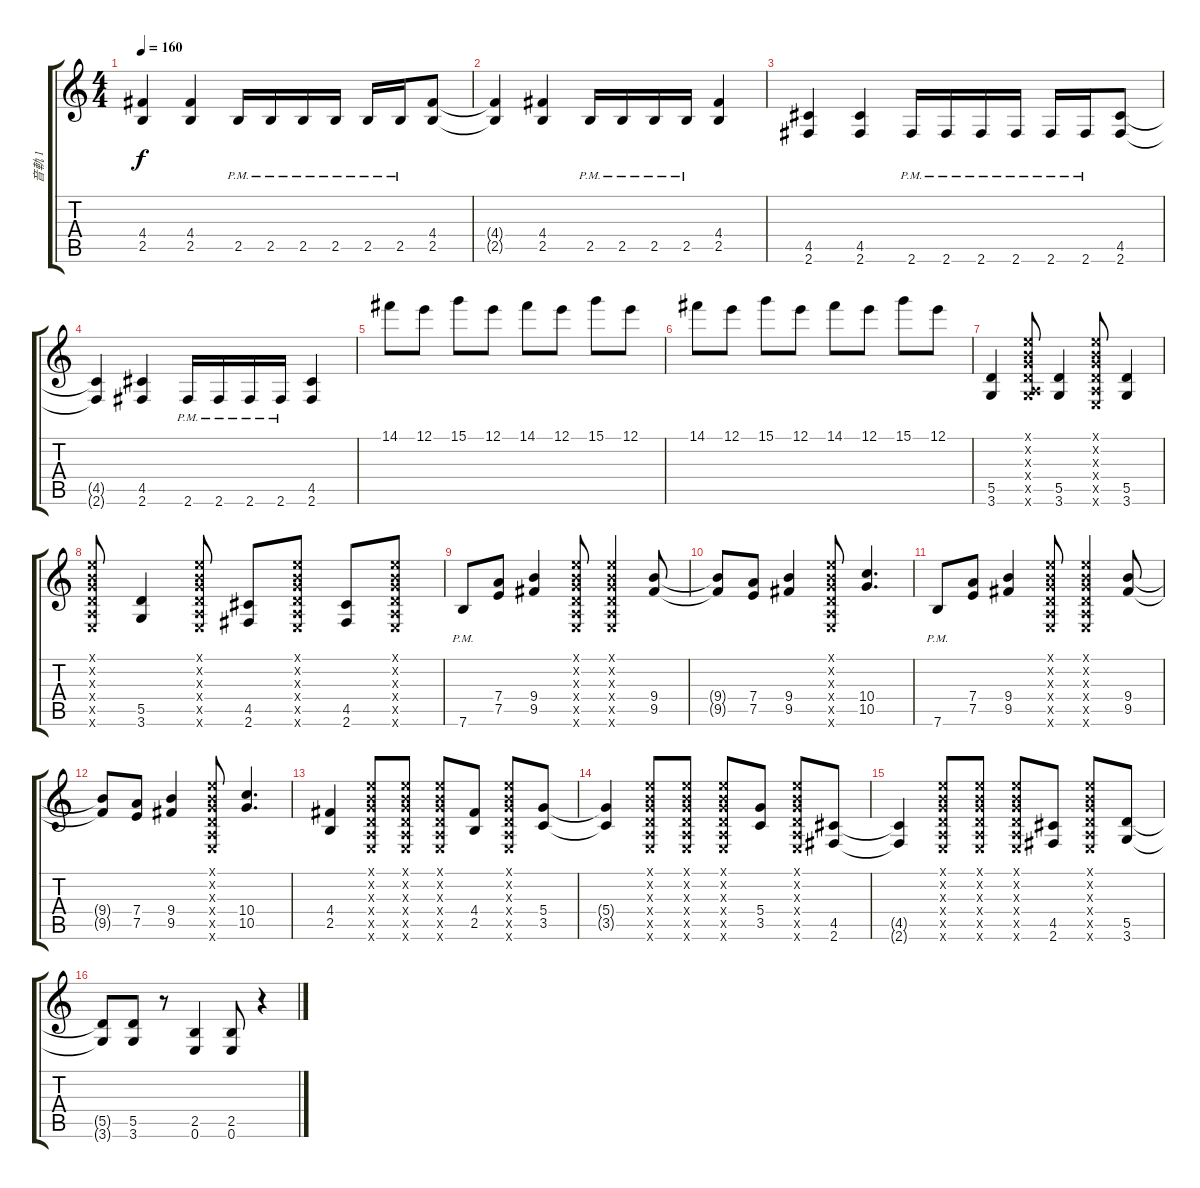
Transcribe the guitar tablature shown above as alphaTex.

\track ("音軌 1" "音軌 1") {instrument overdrivenguitar}
\staff {score tabs}
\tuning (E4 B3 G3 D3 A2 E2) {hide}
\ts (4 4)
\tempo 160
\clef g2
\ks c
(4.4 2.5).4{dy f} (4.4 2.5).4 2.5{pm}.16 2.5{pm}.16 2.5{pm}.16 2.5{pm}.16 2.5{pm}.16 2.5{pm}.16 (4.4 2.5).8 |
(4.4{t} 2.5{t}).4 (4.4 2.5).4 2.5{pm}.16 2.5{pm}.16 2.5{pm}.16 2.5{pm}.16 (4.4 2.5).4 |
(4.5 2.6).4 (4.5 2.6).4 2.6{pm}.16 2.6{pm}.16 2.6{pm}.16 2.6{pm}.16 2.6{pm}.16 2.6{pm}.16 (4.5 2.6).8 |
(4.5{t} 2.6{t}).4 (4.5 2.6).4 2.6{pm}.16 2.6{pm}.16 2.6{pm}.16 2.6{pm}.16 (4.5 2.6).4 |
14.1.8 12.1.8 15.1.8 12.1.8 14.1.8 12.1.8 15.1.8 12.1.8 |
14.1.8 12.1.8 15.1.8 12.1.8 14.1.8 12.1.8 15.1.8 12.1.8 |
(5.5 3.6).4 (0.1{x} 0.2{x} 0.3{x} 0.4{x} 0.5{x} 3.6{x}).8 (5.5 3.6).4 (0.1{x} 0.2{x} 0.3{x} 0.4{x} 0.5{x} 0.6{x}).8 (5.5 3.6).4 |
(0.1{x} 0.2{x} 0.3{x} 0.4{x} 0.5{x} 0.6{x}).8 (5.5 3.6).4 (0.1{x} 0.2{x} 0.3{x} 0.4{x} 0.5{x} 0.6{x}).8 (4.5 2.6).8 (0.1{x} 0.2{x} 0.3{x} 0.4{x} 0.5{x} 0.6{x}).8 (4.5 2.6).8 (0.1{x} 0.2{x} 0.3{x} 0.4{x} 0.5{x} 0.6{x}).8 |
7.6{pm}.8 (7.4 7.5).8 (9.4 9.5).4 (0.1{x} 0.2{x} 0.3{x} 0.4{x} 0.5{x} 0.6{x}).8 (0.1{x} 0.2{x} 0.3{x} 0.4{x} 0.5{x} 0.6{x}).4 (9.4 9.5).8 |
(9.4{t} 9.5{t}).8 (7.4 7.5).8 (9.4 9.5).4 (0.1{x} 0.2{x} 0.3{x} 0.4{x} 0.5{x} 0.6{x}).8 (10.4 10.5).4{d} |
7.6{pm}.8 (7.4 7.5).8 (9.4 9.5).4 (0.1{x} 0.2{x} 0.3{x} 0.4{x} 0.5{x} 0.6{x}).8 (0.1{x} 0.2{x} 0.3{x} 0.4{x} 0.5{x} 0.6{x}).4 (9.4 9.5).8 |
(9.4{t} 9.5{t}).8 (7.4 7.5).8 (9.4 9.5).4 (0.1{x} 0.2{x} 0.3{x} 0.4{x} 0.5{x} 0.6{x}).8 (10.4 10.5).4{d} |
(4.4 2.5).4 (0.1{x} 0.2{x} 0.3{x} 0.4{x} 0.5{x} 0.6{x}).8 (0.1{x} 0.2{x} 0.3{x} 0.4{x} 0.5{x} 0.6{x}).8 (0.1{x} 0.2{x} 0.3{x} 0.4{x} 0.5{x} 0.6{x}).8 (4.4 2.5).8 (0.1{x} 0.2{x} 0.3{x} 0.4{x} 0.5{x} 0.6{x}).8 (5.4 3.5).8 |
(5.4{t} 3.5{t}).4 (0.1{x} 0.2{x} 0.3{x} 0.4{x} 0.5{x} 0.6{x}).8 (0.1{x} 0.2{x} 0.3{x} 0.4{x} 0.5{x} 0.6{x}).8 (0.1{x} 0.2{x} 0.3{x} 0.4{x} 0.5{x} 0.6{x}).8 (5.4 3.5).8 (0.1{x} 0.2{x} 0.3{x} 0.4{x} 0.5{x} 0.6{x}).8 (4.5 2.6).8 |
(4.5{t} 2.6{t}).4 (0.1{x} 0.2{x} 0.3{x} 0.4{x} 0.5{x} 0.6{x}).8 (0.1{x} 0.2{x} 0.3{x} 0.4{x} 0.5{x} 0.6{x}).8 (0.1{x} 0.2{x} 0.3{x} 0.4{x} 0.5{x} 0.6{x}).8 (4.5 2.6).8 (0.1{x} 0.2{x} 0.3{x} 0.4{x} 0.5{x} 0.6{x}).8 (5.5 3.6).8 |
(5.5{t} 3.6{t}).8 (5.5 3.6).8 r.8 (2.5 0.6).4 (2.5 0.6).8 r.4
